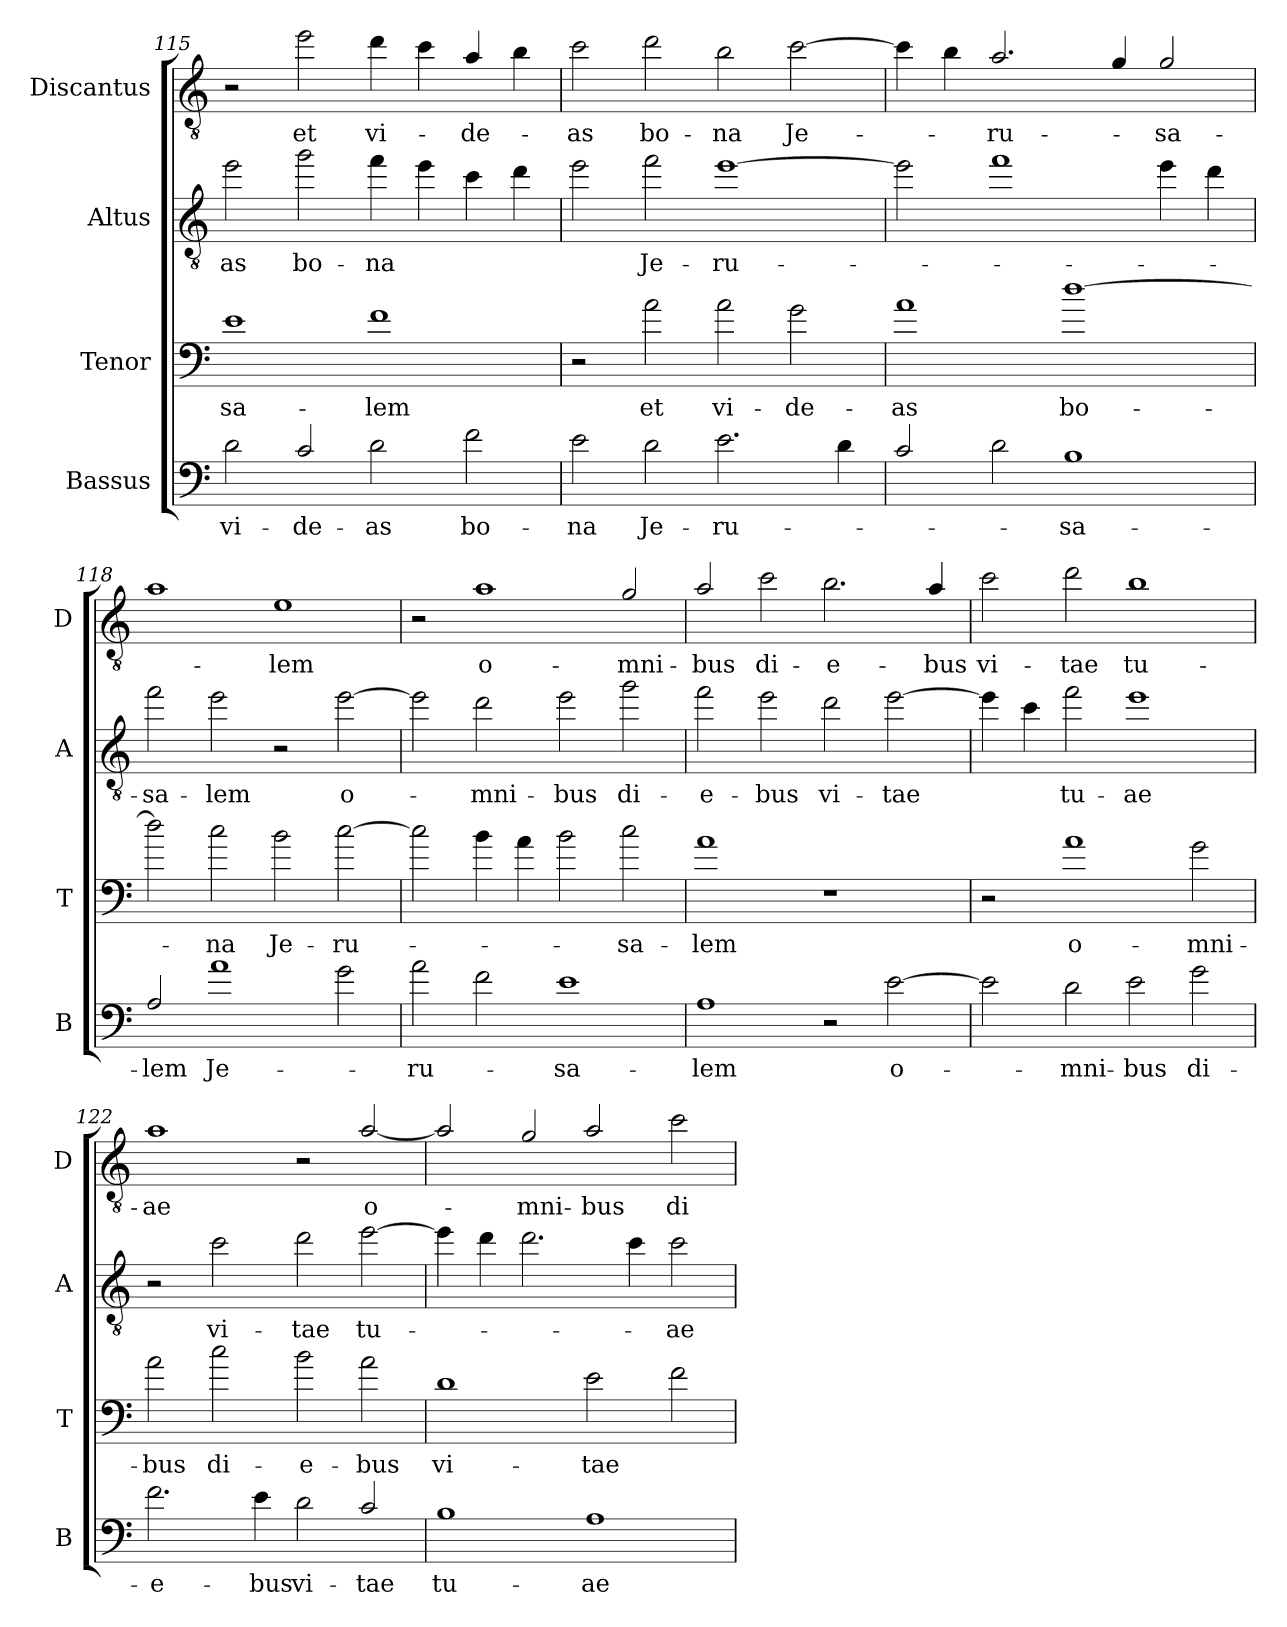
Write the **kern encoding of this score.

**kern	**text	**kern	**text	**kern	**text	**kern	**text
*part4	*part4	*part3	*part3	*part2	*part2	*part1	*part1
*staff4	*staff4	*staff3	*staff3	*staff2	*staff2	*staff1	*staff1
*I"Bassus	*	*I"Tenor	*	*I"Altus	*	*I"Discantus	*
*I'B	*	*I'T	*	*I'A	*	*I'D	*
*clefF4	*	*clefF4	*	*clefGv2	*	*clefGv2	*
*ITrd7c12	*	*ITrd7c12	*	*ITrd7c12	*	*ITrd7c12	*
*k[]	*	*k[]	*	*k[]	*	*k[]	*
*C:	*	*C:	*	*C:	*	*C:	*
=115	=115	=115	=115	=115	=115	=115	=115
!	!LO:LY:b	!	!LO:LY:b	!	!LO:LY:b	!	!
2D\	vi-	1E	-sa-	2e\	-as	2r	.
!	!LO:LY:b	!	!	!	!LO:LY:b	!	!LO:LY:b
2C/	-de-	.	.	2g\	bo-	2e\	et
!	!LO:LY:b	!	!LO:LY:b	!	!LO:LY:b	!	!LO:LY:b
2D\	-as	1F	-lem	4f\	-na	4d\	vi-
.	.	.	.	4e\	.	4c\	.
!	!LO:LY:b	!	!	!	!	!	!LO:LY:b
2F\	bo-	.	.	4c\	.	4A/	-de-
.	.	.	.	4d\	.	4B\	.
=116	=116	=116	=116	=116	=116	=116	=116
!	!LO:LY:b	!	!	!	!	!	!LO:LY:b
2E\	-na	2r	.	2e\	.	2c\	-as
!	!LO:LY:b	!	!LO:LY:b	!	!LO:LY:b	!	!LO:LY:b
2D\	Je-	2A\	et	2f\	Je-	2d\	bo-
!	!LO:LY:b	!	!LO:LY:b	!	!LO:LY:b	!	!LO:LY:b
2.E\	-ru-	2A\	vi-	[1e	-ru-	2B\	-na
!	!	!	!LO:LY:b	!	!	!	!LO:LY:b
.	.	2G\	-de-	.	.	[2c\	Je-
4D\	.	.	.	.	.	.	.
=117	=117	=117	=117	=117	=117	=117	=117
!	!	!	!LO:LY:b	!	!	!	!
2C/	.	1A	-as	2e\]	.	4c\]	.
.	.	.	.	.	.	4B\	.
!	!	!	!	!	!	!	!LO:LY:b
2D\	.	.	.	1f	.	2.A/	-ru-
!	!LO:LY:b	!	!LO:LY:b	!	!	!	!
1BB	-sa-	[1d	bo-	.	.	.	.
.	.	.	.	.	.	4G/	.
!	!	!	!	!	!	!	!LO:LY:b
.	.	.	.	4e\	.	2G/	-sa-
.	.	.	.	4d\	.	.	.
!!LO:LB:g=z
=118	=118	=118	=118	=118	=118	=118	=118
!	!LO:LY:b	!	!	!	!LO:LY:b	!	!
2AA/	-lem	2d\]	.	2f\	-sa-	1A	.
!	!LO:LY:b	!	!LO:LY:b	!	!LO:LY:b	!	!
1A	Je-	2c\	-na	2e\	-lem	.	.
!	!	!	!LO:LY:b	!	!	!	!LO:LY:b
.	.	2B\	Je-	2r	.	1E	-lem
!	!	!	!LO:LY:b	!	!LO:LY:b	!	!
2G\	.	[2c\	-ru-	[2e\	o-	.	.
=119	=119	=119	=119	=119	=119	=119	=119
!	!LO:LY:b	!	!	!	!	!	!
2A\	-ru-	2c\]	.	2e\]	.	2r	.
!	!	!	!	!	!LO:LY:b	!	!LO:LY:b
2F\	.	4B\	.	2d\	-mni-	1A	o-
.	.	4A\	.	.	.	.	.
!	!LO:LY:b	!	!	!	!LO:LY:b	!	!
1E	-sa-	2B\	.	2e\	-bus	.	.
!	!	!	!LO:LY:b	!	!LO:LY:b	!	!LO:LY:b
.	.	2c\	-sa-	2g\	di-	2G/	-mni-
=120	=120	=120	=120	=120	=120	=120	=120
!	!LO:LY:b	!	!LO:LY:b	!	!LO:LY:b	!	!LO:LY:b
1AA	-lem	1A	-lem	2f\	-e-	2A/	-bus
!	!	!	!	!	!LO:LY:b	!	!LO:LY:b
.	.	.	.	2e\	-bus	2c\	di-
!	!	!	!	!	!LO:LY:b	!	!LO:LY:b
2r	.	1r	.	2d\	vi-	2.B\	-e-
!	!LO:LY:b	!	!	!	!LO:LY:b	!	!
[2E\	o-	.	.	[2e\	-tae	.	.
!	!	!	!	!	!	!	!LO:LY:b
.	.	.	.	.	.	4A/	-bus
=121	=121	=121	=121	=121	=121	=121	=121
!	!	!	!	!	!	!	!LO:LY:b
2E\]	.	2r	.	4e\]	.	2c\	vi-
.	.	.	.	4c\	.	.	.
!	!LO:LY:b	!	!LO:LY:b	!	!LO:LY:b	!	!LO:LY:b
2D\	-mni-	1A	o-	2f\	tu-	2d\	-tae
!	!LO:LY:b	!	!	!	!LO:LY:b	!	!LO:LY:b
2E\	-bus	.	.	1e	-ae	1B	tu-
!	!LO:LY:b	!	!LO:LY:b	!	!	!	!
2G\	di-	2G\	-mni-	.	.	.	.
=122	=122	=122	=122	=122	=122	=122	=122
!	!LO:LY:b	!	!LO:LY:b	!	!	!	!LO:LY:b
2.F\	-e-	2A\	-bus	2r	.	1A	-ae
!	!	!	!LO:LY:b	!	!LO:LY:b	!	!
.	.	2c\	di-	2c\	vi-	.	.
!	!LO:LY:b	!	!	!	!	!	!
4E\	-bus	.	.	.	.	.	.
!	!LO:LY:b	!	!LO:LY:b	!	!LO:LY:b	!	!
2D\	vi-	2B\	-e-	2d\	-tae	2r	.
!	!LO:LY:b	!	!LO:LY:b	!	!LO:LY:b	!	!LO:LY:b
2C/	-tae	2A\	-bus	[2e\	tu-	[2A/	o-
!!LO:LB:g=z
=123	=123	=123	=123	=123	=123	=123	=123
!	!LO:LY:b	!	!LO:LY:b	!	!	!	!
1BB	tu-	1D	vi-	4e\]	.	2A/]	.
.	.	.	.	4d\	.	.	.
!	!	!	!	!	!	!	!LO:LY:b
.	.	.	.	2.d\	.	2G/	-mni-
!	!LO:LY:b	!	!LO:LY:b	!	!	!	!LO:LY:b
1AA	-ae	2E\	-tae	.	.	2A/	-bus
.	.	.	.	4c\	.	.	.
!	!	!	!	!	!LO:LY:b	!	!LO:LY:b
.	.	2F\	.	2c\	-ae	2c\	di-
=	=	=	=	=	=	=	=
*-	*-	*-	*-	*-	*-	*-	*-
